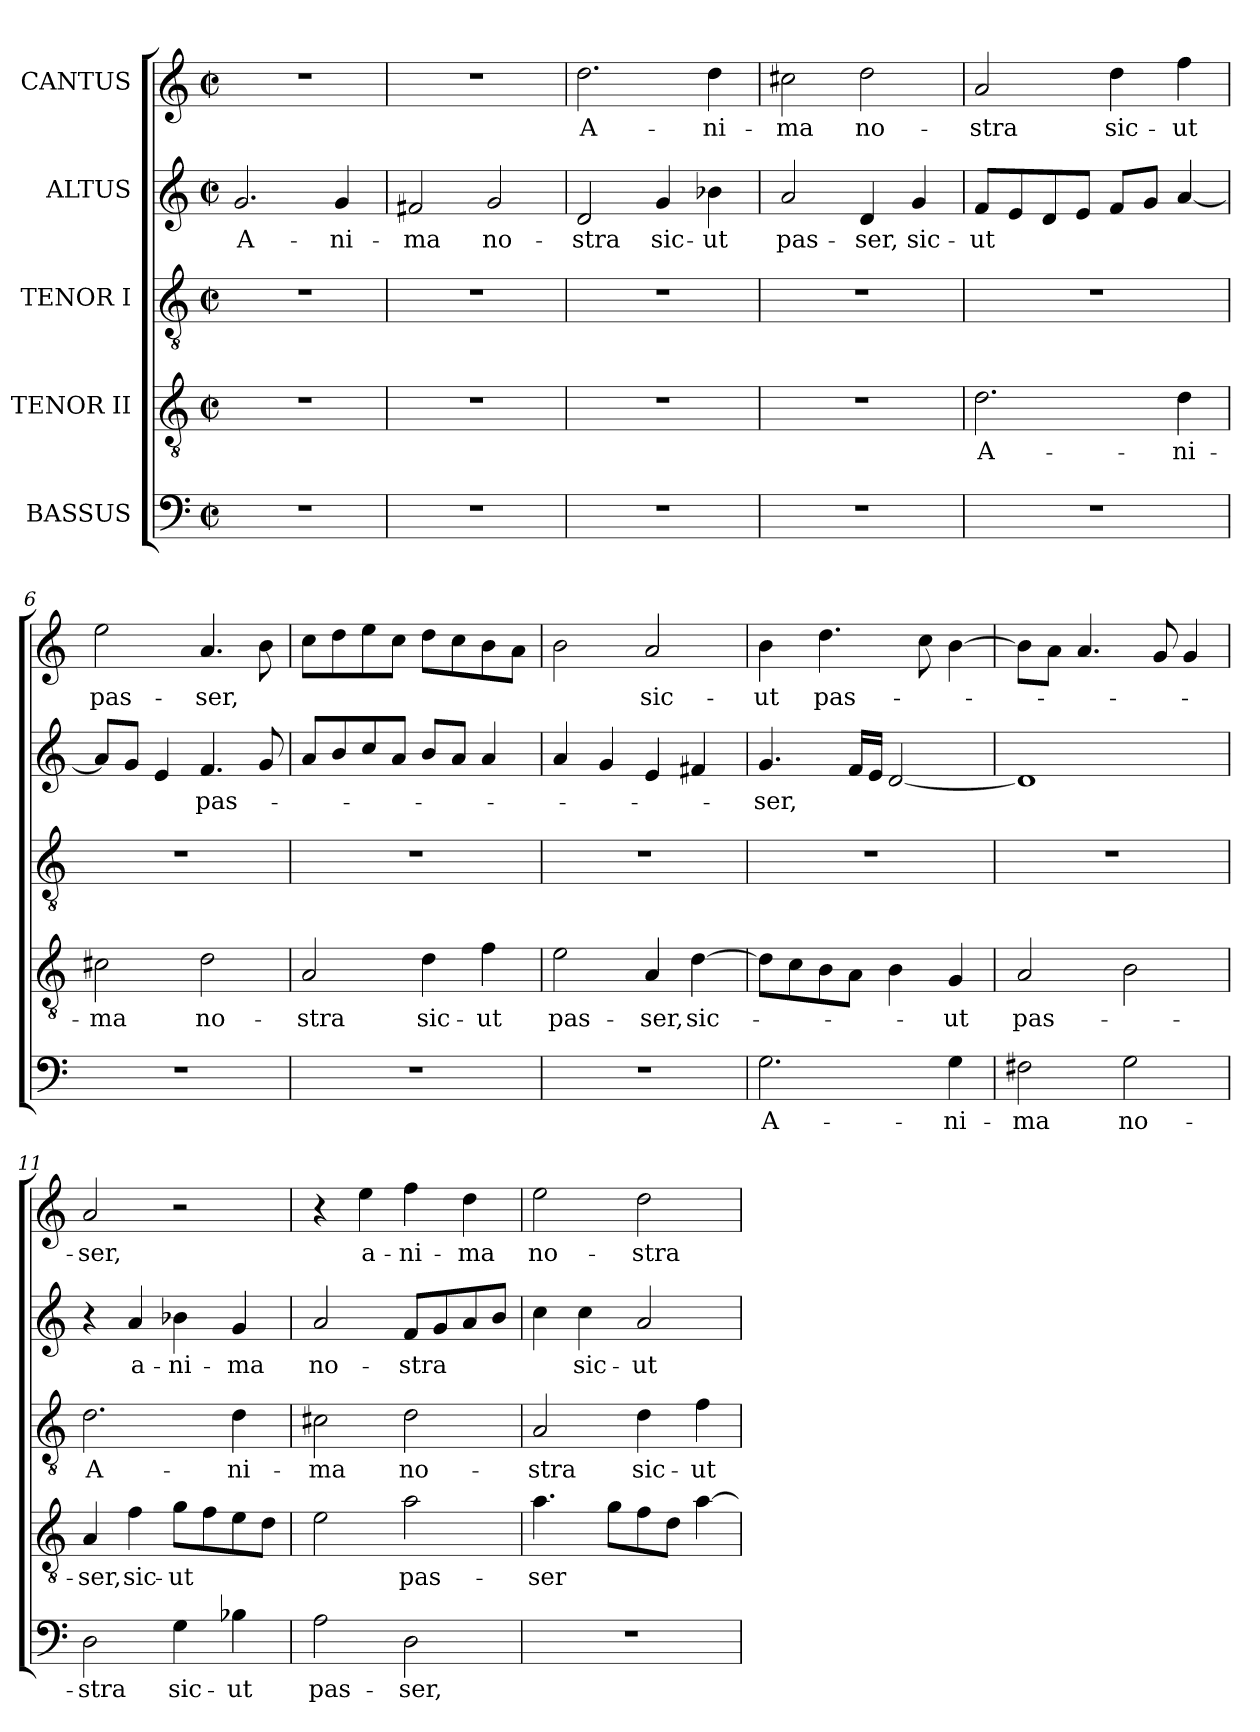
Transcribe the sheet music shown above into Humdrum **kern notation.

**kern	**text	**kern	**text	**kern	**text	**kern	**text	**kern	**text
*part5	*part5	*part4	*part4	*part3	*part3	*part2	*part2	*part1	*part1
*staff5	*staff5	*staff4	*staff4	*staff3	*staff3	*staff2	*staff2	*staff1	*staff1
*I"BASSUS	*	*I"TENOR II	*	*I"TENOR I	*	*I"ALTUS	*	*I"CANTUS	*
*clefF4	*	*clefGv2	*	*clefGv2	*	*clefG2	*	*clefG2	*
*k[]	*	*k[]	*	*k[]	*	*k[]	*	*k[]	*
*M2/2	*	*M2/2	*	*M2/2	*	*M2/2	*	*M2/2	*
*met(c|)	*	*met(c|)	*	*met(c|)	*	*met(c|)	*	*met(c|)	*
*MM96	*	*MM96	*	*MM96	*	*MM96	*	*MM96	*
=1	=1	=1	=1	=1	=1	=1	=1	=1	=1
!	!	!	!	!	!	!	!LO:LY:b	!	!
1r	.	1r	.	1r	.	2.g/	A-	1r	.
!	!	!	!	!	!	!	!LO:LY:b	!	!
.	.	.	.	.	.	4g/	-ni-	.	.
=2	=2	=2	=2	=2	=2	=2	=2	=2	=2
!	!	!	!	!	!	!	!LO:LY:b	!	!
1r	.	1r	.	1r	.	2f#X/	-ma	1r	.
!	!	!	!	!	!	!	!LO:LY:b	!	!
.	.	.	.	.	.	2g/	no-	.	.
=3	=3	=3	=3	=3	=3	=3	=3	=3	=3
!	!	!	!	!	!	!	!LO:LY:b	!	!LO:LY:b
1r	.	1r	.	1r	.	2d/	-stra	2.dd\	A-
!	!	!	!	!	!	!	!LO:LY:b	!	!
.	.	.	.	.	.	4g/	sic-	.	.
!	!	!	!	!	!	!	!LO:LY:b	!	!LO:LY:b
.	.	.	.	.	.	4b-X\	-ut	4dd\	-ni-
=4	=4	=4	=4	=4	=4	=4	=4	=4	=4
!	!	!	!	!	!	!	!LO:LY:b	!	!LO:LY:b
1r	.	1r	.	1r	.	2a/	pas-	2cc#X\	-ma
!	!	!	!	!	!	!	!LO:LY:b	!	!LO:LY:b
.	.	.	.	.	.	4d/	-ser,	2dd\	no-
!	!	!	!	!	!	!	!LO:LY:b	!	!
.	.	.	.	.	.	4g/	sic-	.	.
=5	=5	=5	=5	=5	=5	=5	=5	=5	=5
!	!	!	!LO:LY:b	!	!	!	!LO:LY:b	!	!LO:LY:b
1r	.	2.d\	A-	1r	.	8f/L	-ut	2a/	-stra
.	.	.	.	.	.	8e/	.	.	.
.	.	.	.	.	.	8d/	.	.	.
.	.	.	.	.	.	8e/J	.	.	.
!	!	!	!	!	!	!	!	!	!LO:LY:b
.	.	.	.	.	.	8f/L	.	4dd\	sic-
.	.	.	.	.	.	8g/J	.	.	.
!	!	!	!LO:LY:b	!	!	!	!	!	!LO:LY:b
.	.	4d\	-ni-	.	.	[4a/	.	4ff\	-ut
!!LO:LB:g=z
=6	=6	=6	=6	=6	=6	=6	=6	=6	=6
!	!	!	!LO:LY:b	!	!	!	!	!	!LO:LY:b
1r	.	2c#X\	-ma	1r	.	8a/L]	.	2ee\	pas-
.	.	.	.	.	.	8g/J	.	.	.
.	.	.	.	.	.	4e/	.	.	.
!	!	!	!LO:LY:b	!	!	!	!LO:LY:b	!	!LO:LY:b
.	.	2d\	no-	.	.	4.f/	pas-	4.a/	-ser,
.	.	.	.	.	.	8g/	.	8b\	.
=7	=7	=7	=7	=7	=7	=7	=7	=7	=7
!	!	!	!LO:LY:b	!	!	!	!	!	!
1r	.	2A/	-stra	1r	.	8a/L	.	8cc\L	.
.	.	.	.	.	.	8b/	.	8dd\	.
.	.	.	.	.	.	8cc/	.	8ee\	.
.	.	.	.	.	.	8a/J	.	8cc\J	.
!	!	!	!LO:LY:b	!	!	!	!	!	!
.	.	4d\	sic-	.	.	8b/L	.	8dd\L	.
.	.	.	.	.	.	8a/J	.	8cc\	.
!	!	!	!LO:LY:b	!	!	!	!	!	!
.	.	4f\	-ut	.	.	4a/	.	8b\	.
.	.	.	.	.	.	.	.	8a\J	.
=8	=8	=8	=8	=8	=8	=8	=8	=8	=8
!	!	!	!LO:LY:b	!	!	!	!	!	!
1r	.	2e\	pas-	1r	.	4a/	.	2b\	.
.	.	.	.	.	.	4g/	.	.	.
!	!	!	!LO:LY:b	!	!	!	!	!	!LO:LY:b
.	.	4A/	-ser,	.	.	4e/	.	2a/	sic-
!	!	!	!LO:LY:b	!	!	!	!	!	!
.	.	[4d\	sic-	.	.	4f#X/	.	.	.
=9	=9	=9	=9	=9	=9	=9	=9	=9	=9
!	!LO:LY:b	!	!	!	!	!	!LO:LY:b	!	!LO:LY:b
2.G\	A-	8d\L]	.	1r	.	4.g/	-ser,	4b\	-ut
.	.	8c\	.	.	.	.	.	.	.
!	!	!	!	!	!	!	!	!	!LO:LY:b
.	.	8B\	.	.	.	.	.	4.dd\	pas-
.	.	8A\J	.	.	.	16f/LL	.	.	.
.	.	.	.	.	.	16e/JJ	.	.	.
.	.	4B\	.	.	.	[2d/	.	.	.
.	.	.	.	.	.	.	.	8cc\	.
!	!LO:LY:b	!	!LO:LY:b	!	!	!	!	!	!
4G\	-ni-	4G/	-ut	.	.	.	.	[4b\	.
=10	=10	=10	=10	=10	=10	=10	=10	=10	=10
!	!LO:LY:b	!	!LO:LY:b	!	!	!	!	!	!
2F#X\	-ma	2A/	pas-	1r	.	1d]	.	8b\L]	.
.	.	.	.	.	.	.	.	8a\J	.
.	.	.	.	.	.	.	.	4.a/	.
!	!LO:LY:b	!	!	!	!	!	!	!	!
2G\	no-	2B\	.	.	.	.	.	.	.
.	.	.	.	.	.	.	.	8g/	.
.	.	.	.	.	.	.	.	4g/	.
!!LO:PB:g=z
=11	=11	=11	=11	=11	=11	=11	=11	=11	=11
!	!LO:LY:b	!	!LO:LY:b	!	!LO:LY:b	!	!	!	!LO:LY:b
2D\	-stra	4A/	-ser,	2.d\	A-	4r	.	2a/	-ser,
!	!	!	!LO:LY:b	!	!	!	!LO:LY:b	!	!
.	.	4f\	sic-	.	.	4a/	a-	.	.
!	!LO:LY:b	!	!LO:LY:b	!	!	!	!LO:LY:b	!	!
4G\	sic-	8g\L	-ut	.	.	4b-X\	-ni-	2r	.
.	.	8f\	.	.	.	.	.	.	.
!	!LO:LY:b	!	!	!	!LO:LY:b	!	!LO:LY:b	!	!
4B-X\	-ut	8e\	.	4d\	-ni-	4g/	-ma	.	.
.	.	8d\J	.	.	.	.	.	.	.
!!LO:PB:g=z
=12	=12	=12	=12	=12	=12	=12	=12	=12	=12
!	!LO:LY:b	!	!	!	!LO:LY:b	!	!LO:LY:b	!	!
2A\	pas-	2e\	.	2c#X\	-ma	2a/	no-	4r	.
!	!	!	!	!	!	!	!	!	!LO:LY:b
.	.	.	.	.	.	.	.	4ee\	a-
!	!LO:LY:b	!	!LO:LY:b	!	!LO:LY:b	!	!LO:LY:b	!	!LO:LY:b
2D\	-ser,	2a\	pas-	2d\	no-	8f/L	-stra	4ff\	-ni-
.	.	.	.	.	.	8g/	.	.	.
!	!	!	!	!	!	!	!	!	!LO:LY:b
.	.	.	.	.	.	8a/	.	4dd\	-ma
.	.	.	.	.	.	8b/J	.	.	.
=13	=13	=13	=13	=13	=13	=13	=13	=13	=13
!	!	!	!LO:LY:b	!	!LO:LY:b	!	!	!	!LO:LY:b
1r	.	4.a\	-ser	2A/	-stra	4cc\	.	2ee\	no-
!	!	!	!	!	!	!	!LO:LY:b	!	!
.	.	.	.	.	.	4cc\	sic-	.	.
.	.	8g\L	.	.	.	.	.	.	.
!	!	!	!	!	!LO:LY:b	!	!LO:LY:b	!	!LO:LY:b
.	.	8f\	.	4d\	sic-	2a/	-ut	2dd\	-stra
.	.	8d\J	.	.	.	.	.	.	.
!	!	!	!	!	!LO:LY:b	!	!	!	!
.	.	[4a\	.	4f\	-ut	.	.	.	.
=	=	=	=	=	=	=	=	=	=
*-	*-	*-	*-	*-	*-	*-	*-	*-	*-
